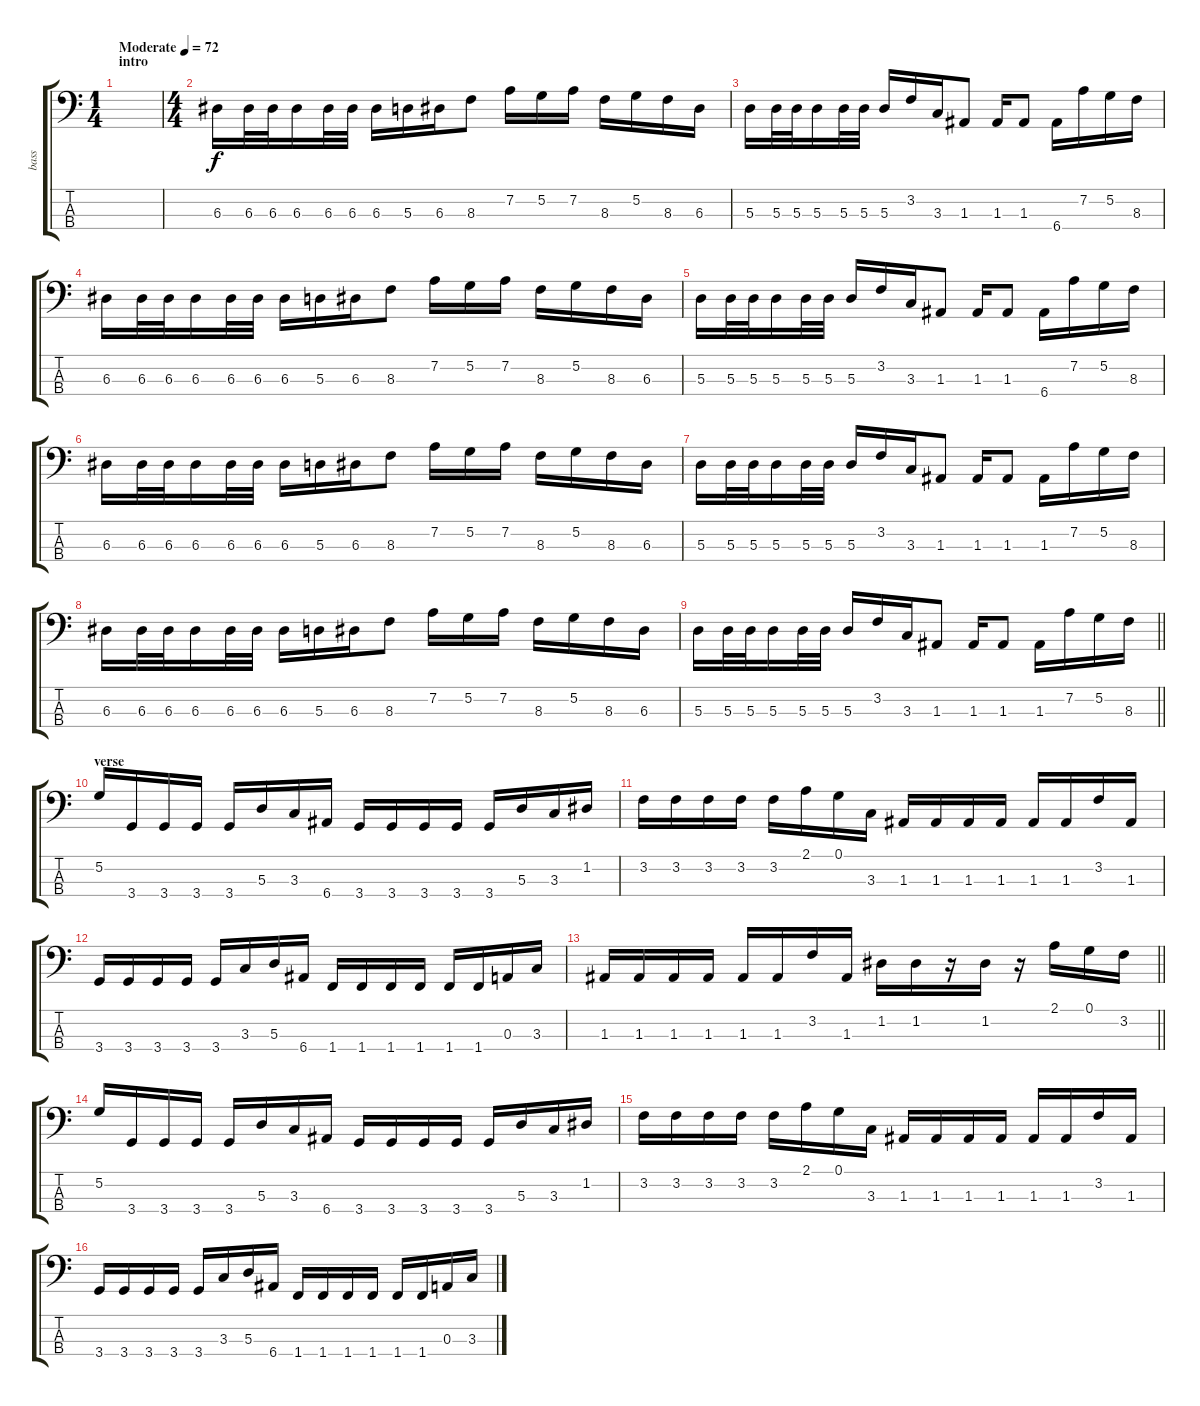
\track ("bass" "bass") {instrument electricbassfinger}
\staff {score tabs}
\tuning (G2 D2 A1 E1) {hide}
\ts (1 4)
\section ("" "intro")
\tempo (72 "Moderate")
\clef f4
\ks c
|
\ts (4 4)
6.3.16 6.3.32 6.3.32 6.3.16 6.3.32 6.3.32 6.3.16 5.3.16 6.3.16 8.3.8 7.2.16 5.2.16 7.2.16 8.3.16 5.2.16 8.3.16 6.3.16 |
5.3.16 5.3.32 5.3.32 5.3.16 5.3.32 5.3.32 5.3.16 3.2.16 3.3.16 1.3.8 1.3.16 1.3.8 6.4.16 7.2.16 5.2.16 8.3.16 |
6.3.16 6.3.32 6.3.32 6.3.16 6.3.32 6.3.32 6.3.16 5.3.16 6.3.16 8.3.8 7.2.16 5.2.16 7.2.16 8.3.16 5.2.16 8.3.16 6.3.16 |
5.3.16 5.3.32 5.3.32 5.3.16 5.3.32 5.3.32 5.3.16 3.2.16 3.3.16 1.3.8 1.3.16 1.3.8 6.4.16 7.2.16 5.2.16 8.3.16 |
6.3.16 6.3.32 6.3.32 6.3.16 6.3.32 6.3.32 6.3.16 5.3.16 6.3.16 8.3.8 7.2.16 5.2.16 7.2.16 8.3.16 5.2.16 8.3.16 6.3.16 |
5.3.16 5.3.32 5.3.32 5.3.16 5.3.32 5.3.32 5.3.16 3.2.16 3.3.16 1.3.8 1.3.16 1.3.8 1.3.16 7.2.16 5.2.16 8.3.16 |
6.3.16 6.3.32 6.3.32 6.3.16 6.3.32 6.3.32 6.3.16 5.3.16 6.3.16 8.3.8 7.2.16 5.2.16 7.2.16 8.3.16 5.2.16 8.3.16 6.3.16 |
\barLineRight lightlight
5.3.16 5.3.32 5.3.32 5.3.16 5.3.32 5.3.32 5.3.16 3.2.16 3.3.16 1.3.8 1.3.16 1.3.8 1.3.16 7.2.16 5.2.16 8.3.16 |
\section ("" "verse")
5.2.16 3.4.16 3.4.16 3.4.16 3.4.16 5.3.16 3.3.16 6.4.16 3.4.16 3.4.16 3.4.16 3.4.16 3.4.16 5.3.16 3.3.16 1.2.16 |
3.2.16 3.2.16 3.2.16 3.2.16 3.2.16 2.1.16 0.1.16 3.3.16 1.3.16 1.3.16 1.3.16 1.3.16 1.3.16 1.3.16 3.2.16 1.3.16 |
3.4.16 3.4.16 3.4.16 3.4.16 3.4.16 3.3.16 5.3.16 6.4.16 1.4.16 1.4.16 1.4.16 1.4.16 1.4.16 1.4.16 0.3.16 3.3.16 |
\barLineRight lightlight
1.3.16 1.3.16 1.3.16 1.3.16 1.3.16 1.3.16 3.2.16 1.3.16 1.2.16 1.2.16 r.16 1.2.16 r.16 2.1.16 0.1.16 3.2.16 |
\section ("" "")
5.2.16 3.4.16 3.4.16 3.4.16 3.4.16 5.3.16 3.3.16 6.4.16 3.4.16 3.4.16 3.4.16 3.4.16 3.4.16 5.3.16 3.3.16 1.2.16 |
3.2.16 3.2.16 3.2.16 3.2.16 3.2.16 2.1.16 0.1.16 3.3.16 1.3.16 1.3.16 1.3.16 1.3.16 1.3.16 1.3.16 3.2.16 1.3.16 |
3.4.16 3.4.16 3.4.16 3.4.16 3.4.16 3.3.16 5.3.16 6.4.16 1.4.16 1.4.16 1.4.16 1.4.16 1.4.16 1.4.16 0.3.16 3.3.16
